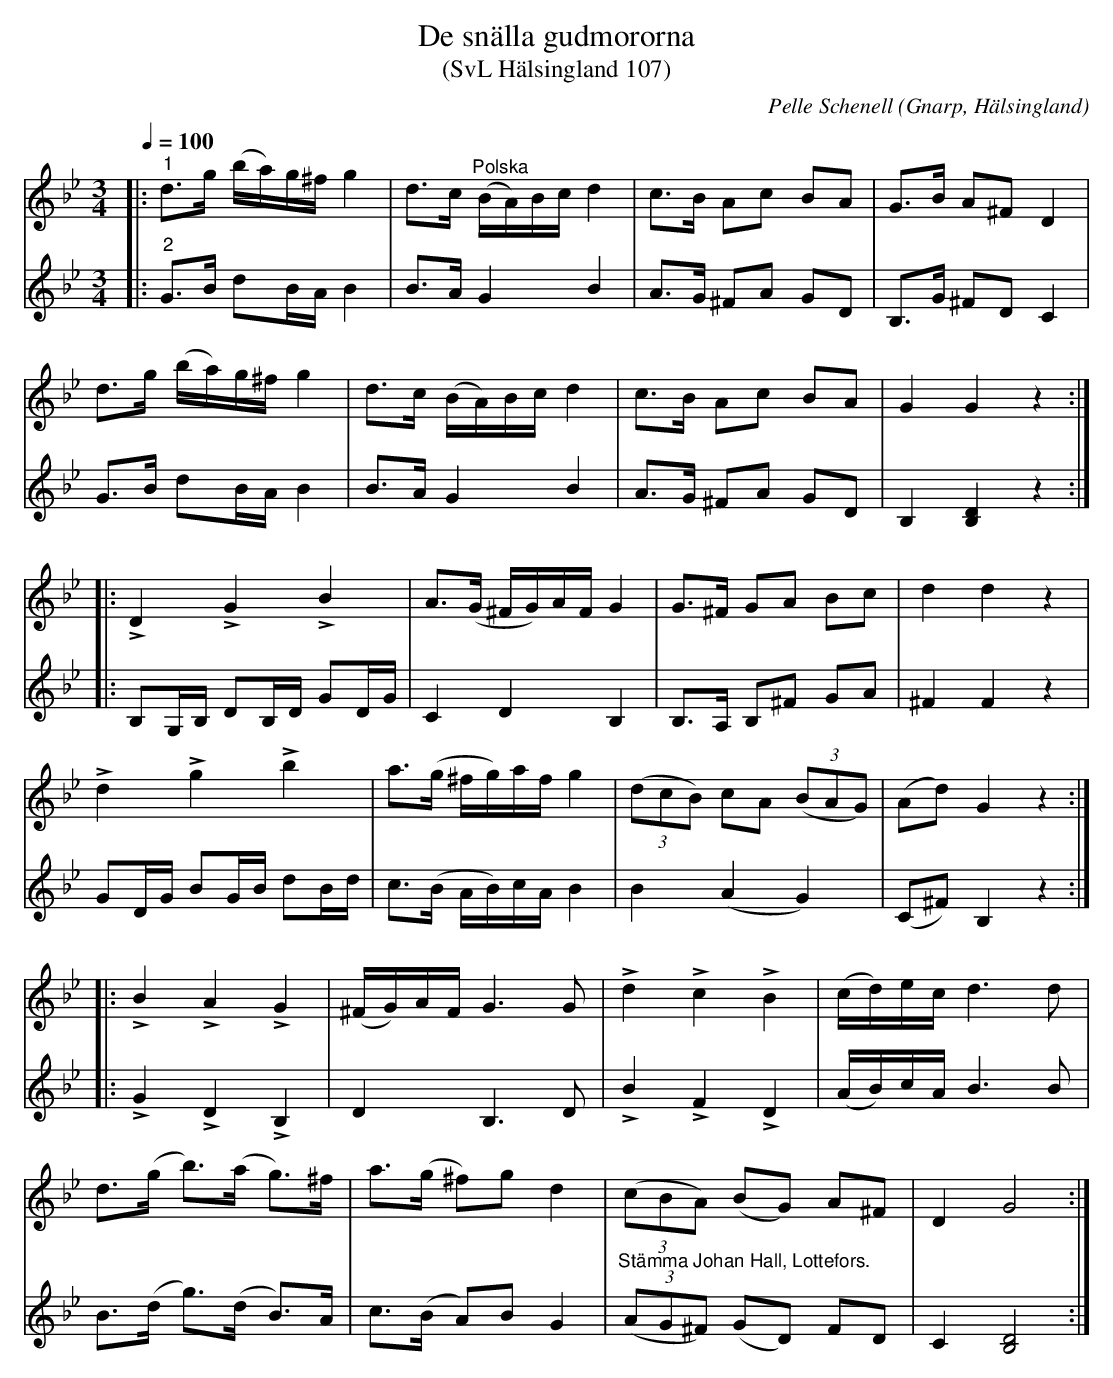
X:1
T:De snälla gudmororna
T:(SvL Hälsingland 107)
O:Gnarp, Hälsingland
C:Pelle Schenell
L:1/8
Q:1/4=100
M:3/4
K:Gm
V:1
|:"^1" d>g (b/a/)g/^f/ g2 | d>c"^Polska" (B/A/)B/c/ d2 | c>B Ac BA | G>B A^F D2 |
d>g (b/a/)g/^f/ g2 | d>c (B/A/)B/c/ d2 | c>B Ac BA | G2 G2 z2 ::
!>!D2 !>!G2 !>!B2 | A>(G ^F/G/)A/F/ G2 | G>^F GA Bc | d2 d2 z2 |
!>!d2 !>!g2 !>!b2 | a>(g ^f/g/)a/f/ g2 | (3(dcB) cA (3(BAG) | (Ad) G2 z2 ::
!>!B2 !>!A2 !>!G2 | (^F/G/)A/F/ G3 G | !>!d2 !>!c2 !>!B2 | (c/d/)e/c/ d3 d |
d>(g b>)(a g>)^f | a>(g ^f)g d2 | (3(cBA) (BG) A^F | D2 G4 :|
V:2
|:"^2" G>B dB/A/ B2 | B>A G2 B2 | A>G ^FA GD | B,>G ^FD C2 |
G>B dB/A/ B2 | B>A G2 B2 | A>G ^FA GD | B,2 [B,D]2 z2 ::
B,G,/B,/ DB,/D/ GD/G/ | C2 D2 B,2 | B,>A, B,^F GA | ^F2 F2 z2 |
GD/G/ BG/B/ dB/d/ | c>(B A/B/)c/A/ B2 | B2 (A2 G2) | (C^F) B,2 z2 ::
!>!G2 !>!D2 !>!B,2 | D2 B,3 D | !>!B2 !>!F2 !>!D2 | (A/B/)c/A/ B3 B |
B>(d g>)(d B>)A | c>(B A)B G2 | "^Stämma Johan Hall, Lottefors." (3(AG^F) (GD) FD | C2 [B,D]4 :|
